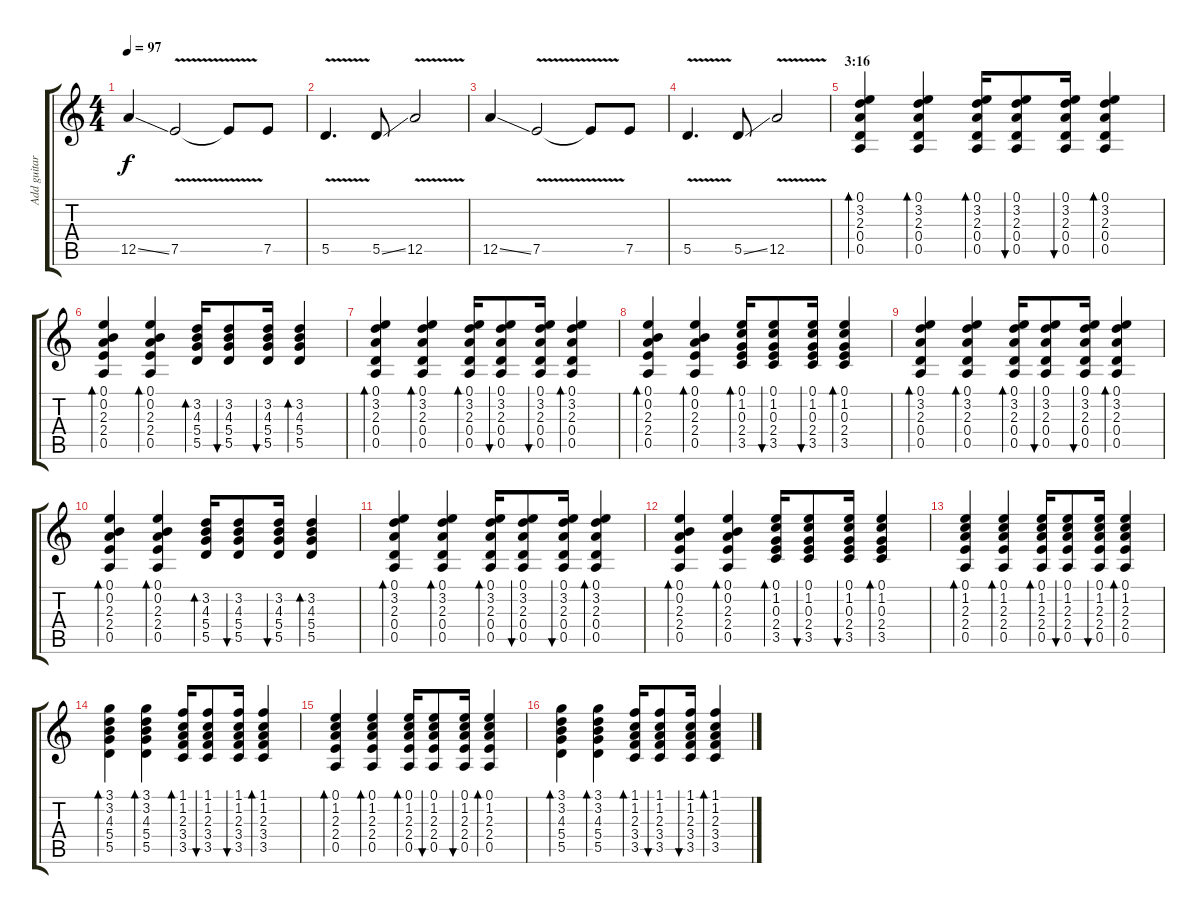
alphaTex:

\track ("Add guitar 2" "Add guitar") {instrument distortionguitar}
\staff {score tabs}
\tuning (E4 B3 G3 D3 A2 E2) {hide}
\ts (4 4)
\tempo 97
\clef g2
\ks c
12.5{ss}.4{dy f} 7.5{v}.2 7.5{t}.8 7.5.8 |
5.5{v}.4{d} 5.5{ss}.8 12.5{v}.2 |
12.5{ss}.4 7.5{v}.2 7.5{t}.8 7.5.8 |
5.5{v}.4{d} 5.5{ss}.8 12.5{v}.2 |
\section ("" "3:16")
(0.1 3.2 2.3 0.4 0.5).4{bd 60 volume 10 balance 0 instrument acousticguitarsteel} (0.1 3.2 2.3 0.4 0.5).4{bd 60} (0.1 3.2 2.3 0.4 0.5).16{bd 60} (0.1 3.2 2.3 0.4 0.5).8{bu 60} (0.1 3.2 2.3 0.4 0.5).16{bu 60} (0.1 3.2 2.3 0.4 0.5).4{bd 60} |
(0.1 0.2 2.3 2.4 0.5).4{bd 60 volume 10 balance 0 instrument acousticguitarsteel} (0.1 0.2 2.3 2.4 0.5).4{bd 60} (3.2 4.3 5.4 5.5).16{bd 60} (3.2 4.3 5.4 5.5).8{bu 60} (3.2 4.3 5.4 5.5).16{bu 60} (3.2 4.3 5.4 5.5).4{bd 60} |
(0.1 3.2 2.3 0.4 0.5).4{bd 60 volume 10 balance 0 instrument acousticguitarsteel} (0.1 3.2 2.3 0.4 0.5).4{bd 60} (0.1 3.2 2.3 0.4 0.5).16{bd 60} (0.1 3.2 2.3 0.4 0.5).8{bu 60} (0.1 3.2 2.3 0.4 0.5).16{bu 60} (0.1 3.2 2.3 0.4 0.5).4{bd 60} |
(0.1 0.2 2.3 2.4 0.5).4{bd 60 volume 10 balance 0 instrument acousticguitarsteel} (0.1 0.2 2.3 2.4 0.5).4{bd 60} (0.1 1.2 0.3 2.4 3.5).16{bd 60} (0.1 1.2 0.3 2.4 3.5).8{bu 60} (0.1 1.2 0.3 2.4 3.5).16{bu 60} (0.1 1.2 0.3 2.4 3.5).4{bd 60} |
(0.1 3.2 2.3 0.4 0.5).4{bd 60 volume 10 balance 0 instrument acousticguitarsteel} (0.1 3.2 2.3 0.4 0.5).4{bd 60} (0.1 3.2 2.3 0.4 0.5).16{bd 60} (0.1 3.2 2.3 0.4 0.5).8{bu 60} (0.1 3.2 2.3 0.4 0.5).16{bu 60} (0.1 3.2 2.3 0.4 0.5).4{bd 60} |
(0.1 0.2 2.3 2.4 0.5).4{bd 60 volume 10 balance 0 instrument acousticguitarsteel} (0.1 0.2 2.3 2.4 0.5).4{bd 60} (3.2 4.3 5.4 5.5).16{bd 60} (3.2 4.3 5.4 5.5).8{bu 60} (3.2 4.3 5.4 5.5).16{bu 60} (3.2 4.3 5.4 5.5).4{bd 60} |
(0.1 3.2 2.3 0.4 0.5).4{bd 60 volume 10 balance 0 instrument acousticguitarsteel} (0.1 3.2 2.3 0.4 0.5).4{bd 60} (0.1 3.2 2.3 0.4 0.5).16{bd 60} (0.1 3.2 2.3 0.4 0.5).8{bu 60} (0.1 3.2 2.3 0.4 0.5).16{bu 60} (0.1 3.2 2.3 0.4 0.5).4{bd 60} |
(0.1 0.2 2.3 2.4 0.5).4{bd 60 volume 10 balance 0 instrument acousticguitarsteel} (0.1 0.2 2.3 2.4 0.5).4{bd 60} (0.1 1.2 0.3 2.4 3.5).16{bd 60} (0.1 1.2 0.3 2.4 3.5).8{bu 60} (0.1 1.2 0.3 2.4 3.5).16{bu 60} (0.1 1.2 0.3 2.4 3.5).4{bd 60} |
(0.1 1.2 2.3 2.4 0.5).4{bd 60 volume 10 balance 0 instrument acousticguitarsteel} (0.1 1.2 2.3 2.4 0.5).4{bd 60} (0.1 1.2 2.3 2.4 0.5).16{bd 60} (0.1 1.2 2.3 2.4 0.5).8{bu 60} (0.1 1.2 2.3 2.4 0.5).16{bu 60} (0.1 1.2 2.3 2.4 0.5).4{bd 60} |
(3.1 3.2 4.3 5.4 5.5).4{bd 60 volume 10 balance 0 instrument acousticguitarsteel} (3.1 3.2 4.3 5.4 5.5).4{bd 60} (1.1 1.2 2.3 3.4 3.5).16{bd 60} (1.1 1.2 2.3 3.4 3.5).8{bu 60} (1.1 1.2 2.3 3.4 3.5).16{bu 60} (1.1 1.2 2.3 3.4 3.5).4{bd 60} |
(0.1 1.2 2.3 2.4 0.5).4{bd 60 volume 10 balance 0 instrument acousticguitarsteel} (0.1 1.2 2.3 2.4 0.5).4{bd 60} (0.1 1.2 2.3 2.4 0.5).16{bd 60} (0.1 1.2 2.3 2.4 0.5).8{bu 60} (0.1 1.2 2.3 2.4 0.5).16{bu 60} (0.1 1.2 2.3 2.4 0.5).4{bd 60} |
(3.1 3.2 4.3 5.4 5.5).4{bd 60 volume 10 balance 0 instrument acousticguitarsteel} (3.1 3.2 4.3 5.4 5.5).4{bd 60} (1.1 1.2 2.3 3.4 3.5).16{bd 60} (1.1 1.2 2.3 3.4 3.5).8{bu 60} (1.1 1.2 2.3 3.4 3.5).16{bu 60} (1.1 1.2 2.3 3.4 3.5).4{bd 60}
